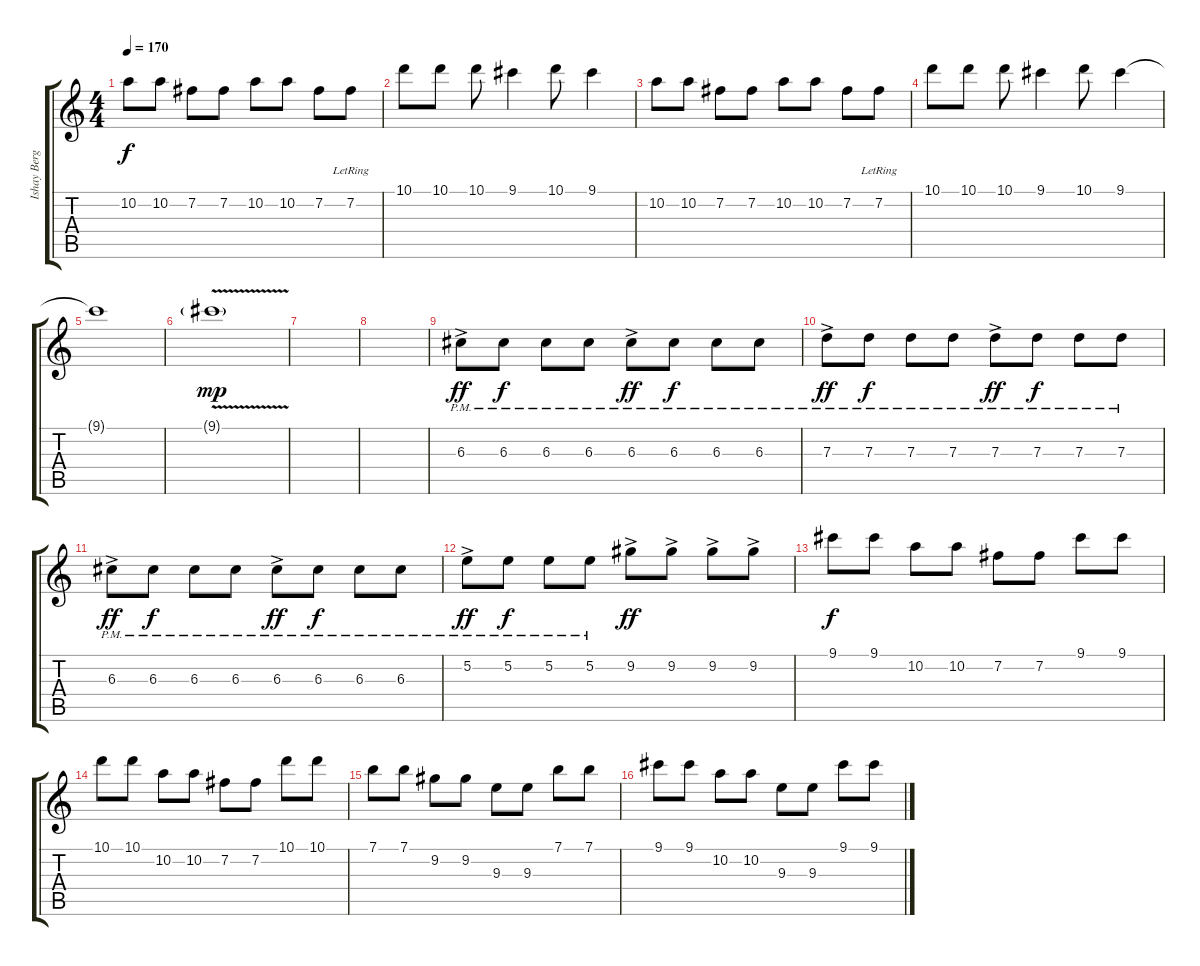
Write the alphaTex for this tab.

\track ("Ishay Berger (Guitar)" "Ishay Berg") {instrument distortionguitar}
\staff {score tabs}
\tuning (E4 B3 G3 D3 A2 E2) {hide}
\ts (4 4)
\tempo 170
\clef g2
\ks c
10.2.8{dy f balance 4} 10.2.8 7.2.8 7.2.8 10.2.8 10.2.8 7.2.8 7.2{lr}.8 |
10.1.8{balance 12} 10.1.8 10.1.8 9.1.4 10.1.8 9.1.4 |
10.2.8{balance 4} 10.2.8 7.2.8 7.2.8 10.2.8 10.2.8 7.2.8 7.2{lr}.8 |
10.1.8{balance 12} 10.1.8 10.1.8 9.1.4 10.1.8 9.1.4 |
9.1{t}.1 |
9.1{v g}.1{dy mp} |
|
|
6.3{ac pm}.8{dy ff} 6.3{pm}.8{dy f} 6.3{pm}.8 6.3{pm}.8 6.3{ac pm}.8{dy ff} 6.3{pm}.8{dy f} 6.3{pm}.8 6.3{pm}.8 |
7.3{ac pm}.8{dy ff} 7.3{pm}.8{dy f} 7.3{pm}.8 7.3{pm}.8 7.3{ac pm}.8{dy ff} 7.3{pm}.8{dy f} 7.3{pm}.8 7.3{pm}.8 |
6.3{ac pm}.8{dy ff} 6.3{pm}.8{dy f} 6.3{pm}.8 6.3{pm}.8 6.3{ac pm}.8{dy ff} 6.3{pm}.8{dy f} 6.3{pm}.8 6.3{pm}.8 |
5.2{ac pm}.8{dy ff} 5.2{pm}.8{dy f} 5.2{pm}.8 5.2{pm}.8 9.2{ac}.8{dy ff} 9.2{ac}.8 9.2{ac}.8 9.2{ac}.8 |
9.1.8{dy f} 9.1.8 10.2.8 10.2.8 7.2.8 7.2.8 9.1.8 9.1.8 |
10.1.8 10.1.8 10.2.8 10.2.8 7.2.8 7.2.8 10.1.8 10.1.8 |
7.1.8 7.1.8 9.2.8 9.2.8 9.3.8 9.3.8 7.1.8 7.1.8 |
9.1.8 9.1.8 10.2.8 10.2.8 9.3.8 9.3.8 9.1.8 9.1.8
